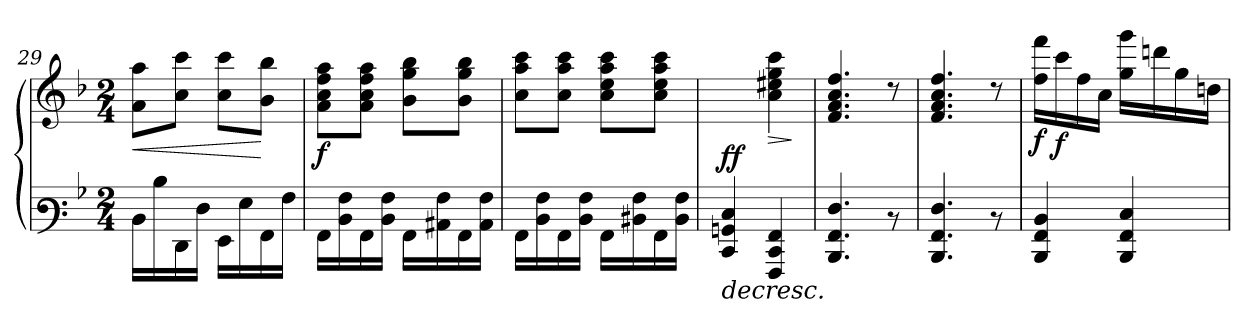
**kern	**kern	**dynam
*part1	*part1	*part1
*staff2	*staff1	*staff1/2
*clefF3	*clefG3	*
*k[b-]	*k[b-]	*
*M2/4	*M2/4	*
=29	=29	=29
!	!	!LO:HP:b
16D\LL	8f\ 8ff\L	<
16d\	.	.
16FF\	8a\ 8aa\J	.
16F\JJ	.	.
16GG\LL	8a\ 8aa\L	.
16G\	.	.
16AA\	8g\ 8gg\J	[
16A\JJ	.	.
=30	=30	=30
!	!	!LO:DY:b
16AA\LL	8f\ 8a\ 8dd\ 8ff\L	f
16D\ 16A\	.	.
16AA\	8f\ 8a\ 8dd\ 8ff\J	.
16D\ 16A\JJ	.	.
16AA\LL	8g\ 8ee\ 8gg\L	.
16C#X\ 16A\	.	.
16AA\	8g\ 8ee\ 8gg\J	.
16C#\ 16A\JJ	.	.
!!LO:LB:g=z
=31	=31	=31
16AA\LL	8a\ 8ff\ 8aa\L	.
16D\ 16A\	.	.
16AA\	8a\ 8ff\ 8aa\J	.
16D\ 16A\JJ	.	.
16AA\LL	8a\ 8cc\ 8ff\ 8aa\L	.
16D#X\ 16A\	.	.
16AA\	8a\ 8cc\ 8ff\ 8aa\J	.
16D#\ 16A\JJ	.	.
=32	=32	=32
!	!	!LO:HP:b=2
!	!	!LO:DY:n=1:a=2
!	!	!LO:DY:n=2:a=2
4EE/ 4BBn/ 4E/	4ryy	> f f
!	!	!LO:HP:b
!	!	!LO:HP:n=1:b
4AAA/ 4EE/ 4AA/	4a\ 4cc#X\ 4ee\ 4aa\	> >
.	.	] ]
=33	=33	=33
4.DD/ 4.AA/ 4.F/	4.d/ 4.f/ 4.a/ 4.dd/	.
8rD	8rb	]
=34	=34	=34
4.DD/ 4.AA/ 4.F/	4.d/ 4.f/ 4.a/ 4.dd/	.
8rD	8rb	.
=35	=35	=35
!	!	!LO:DY:b
4DD/ 4AA/ 4D/	16dd\ 16ddd\LL	f
!	!	!LO:DY:b
.	16aa\	f
.	16dd\	.
.	16a\JJ	.
4DD/ 4AA/ 4E/	16ee\ 16eee\LL	.
.	16bbn\	.
.	16ee\	.
.	16bn\JJ	.
=	=	=
*-	*-	*-
